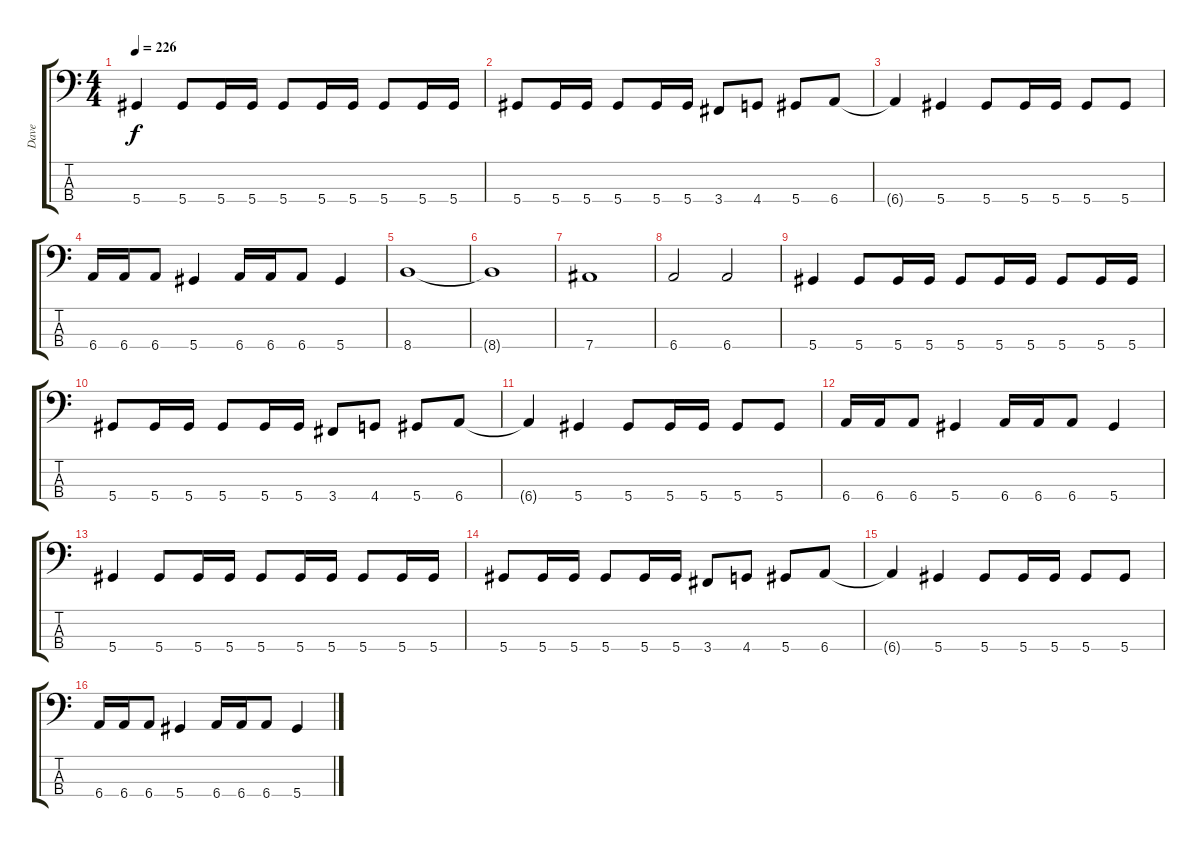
\track ("Dave" "Dave") {instrument electricbassfinger}
\staff {score tabs}
\tuning (Gb2 Db2 Ab1 Eb1) {hide}
\ts (4 4)
\tempo 226
\clef f4
\ks c
5.4.4{dy f} 5.4.8 5.4.16 5.4.16 5.4.8 5.4.16 5.4.16 5.4.8 5.4.16 5.4.16 |
5.4.8 5.4.16 5.4.16 5.4.8 5.4.16 5.4.16 3.4.8 4.4.8 5.4.8 6.4.8 |
6.4{t}.4 5.4.4 5.4.8 5.4.16 5.4.16 5.4.8 5.4.8 |
6.4.16 6.4.16 6.4.8 5.4.4 6.4.16 6.4.16 6.4.8 5.4.4 |
8.4.1 |
8.4{t}.1 |
7.4.1 |
6.4.2 6.4.2 |
5.4.4 5.4.8 5.4.16 5.4.16 5.4.8 5.4.16 5.4.16 5.4.8 5.4.16 5.4.16 |
5.4.8 5.4.16 5.4.16 5.4.8 5.4.16 5.4.16 3.4.8 4.4.8 5.4.8 6.4.8 |
6.4{t}.4 5.4.4 5.4.8 5.4.16 5.4.16 5.4.8 5.4.8 |
6.4.16 6.4.16 6.4.8 5.4.4 6.4.16 6.4.16 6.4.8 5.4.4 |
5.4.4 5.4.8 5.4.16 5.4.16 5.4.8 5.4.16 5.4.16 5.4.8 5.4.16 5.4.16 |
5.4.8 5.4.16 5.4.16 5.4.8 5.4.16 5.4.16 3.4.8 4.4.8 5.4.8 6.4.8 |
6.4{t}.4 5.4.4 5.4.8 5.4.16 5.4.16 5.4.8 5.4.8 |
6.4.16 6.4.16 6.4.8 5.4.4 6.4.16 6.4.16 6.4.8 5.4.4
